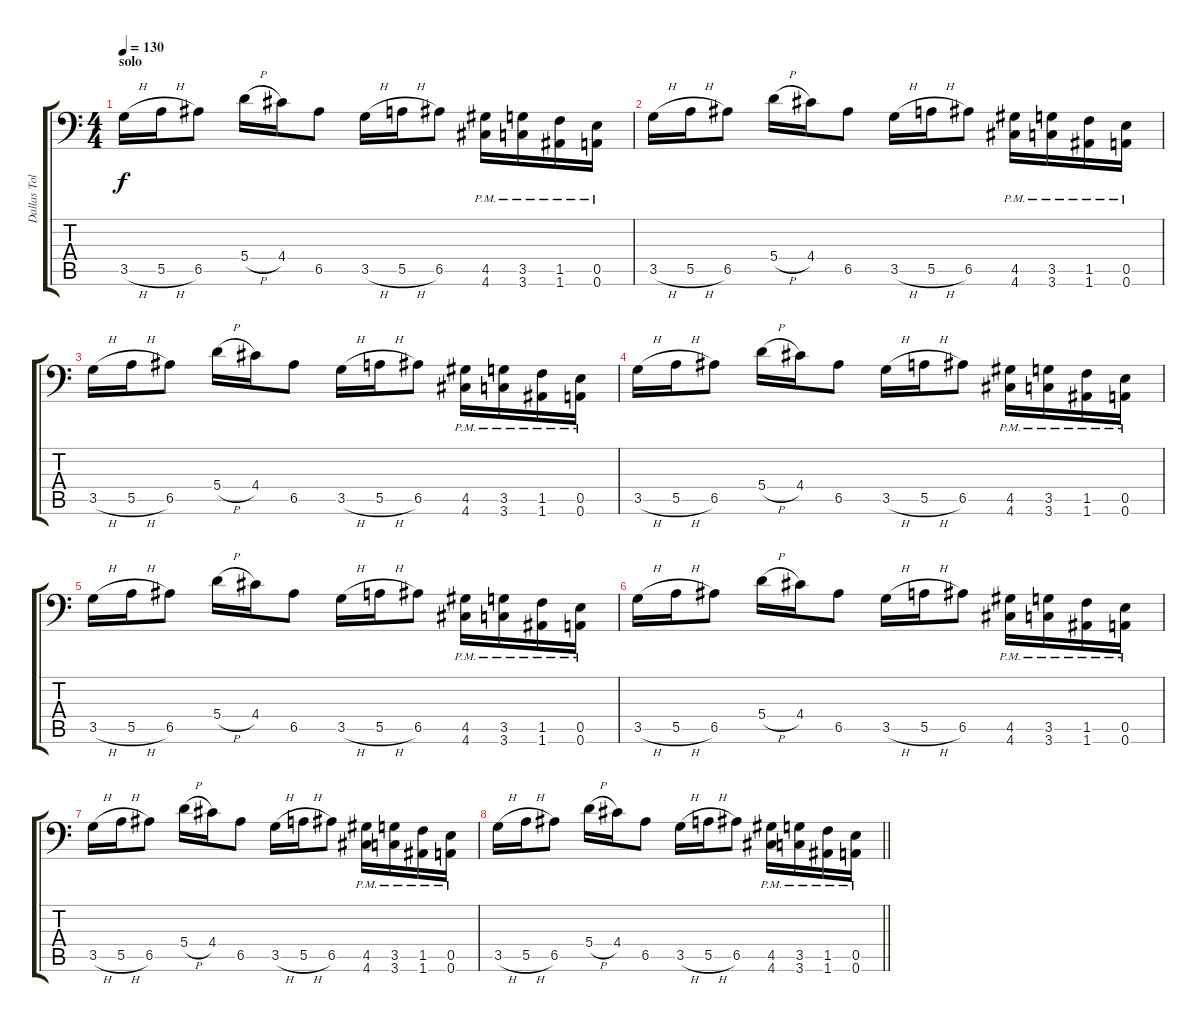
\track ("Dallas Toler Wade" "Dallas Tol") {instrument distortionguitar}
\staff {score tabs}
\tuning (B3 Gb3 D3 A2 E2 A1) {hide}
\ts (4 4)
\section ("" "solo")
\tempo 130
\clef f4
\ks c
3.5{h}.16{dy f} 5.5{h}.16 6.5.8 5.4{h}.16 4.4.16 6.5.8 3.5{h}.16 5.5{h}.16 6.5.8 (4.5{pm} 4.6{pm}).16 (3.5{pm} 3.6{pm}).16 (1.5{pm} 1.6{pm}).16 (0.5{pm} 0.6{pm}).16 |
3.5{h}.16 5.5{h}.16 6.5.8 5.4{h}.16 4.4.16 6.5.8 3.5{h}.16 5.5{h}.16 6.5.8 (4.5{pm} 4.6{pm}).16 (3.5{pm} 3.6{pm}).16 (1.5{pm} 1.6{pm}).16 (0.5{pm} 0.6{pm}).16 |
3.5{h}.16 5.5{h}.16 6.5.8 5.4{h}.16 4.4.16 6.5.8 3.5{h}.16 5.5{h}.16 6.5.8 (4.5{pm} 4.6{pm}).16 (3.5{pm} 3.6{pm}).16 (1.5{pm} 1.6{pm}).16 (0.5{pm} 0.6{pm}).16 |
3.5{h}.16 5.5{h}.16 6.5.8 5.4{h}.16 4.4.16 6.5.8 3.5{h}.16 5.5{h}.16 6.5.8 (4.5{pm} 4.6{pm}).16 (3.5{pm} 3.6{pm}).16 (1.5{pm} 1.6{pm}).16 (0.5{pm} 0.6{pm}).16 |
3.5{h}.16 5.5{h}.16 6.5.8 5.4{h}.16 4.4.16 6.5.8 3.5{h}.16 5.5{h}.16 6.5.8 (4.5{pm} 4.6{pm}).16 (3.5{pm} 3.6{pm}).16 (1.5{pm} 1.6{pm}).16 (0.5{pm} 0.6{pm}).16 |
3.5{h}.16 5.5{h}.16 6.5.8 5.4{h}.16 4.4.16 6.5.8 3.5{h}.16 5.5{h}.16 6.5.8 (4.5{pm} 4.6{pm}).16 (3.5{pm} 3.6{pm}).16 (1.5{pm} 1.6{pm}).16 (0.5{pm} 0.6{pm}).16 |
3.5{h}.16 5.5{h}.16 6.5.8 5.4{h}.16 4.4.16 6.5.8 3.5{h}.16 5.5{h}.16 6.5.8 (4.5{pm} 4.6{pm}).16 (3.5{pm} 3.6{pm}).16 (1.5{pm} 1.6{pm}).16 (0.5{pm} 0.6{pm}).16 |
\barLineRight lightlight
3.5{h}.16 5.5{h}.16 6.5.8 5.4{h}.16 4.4.16 6.5.8 3.5{h}.16 5.5{h}.16 6.5.8 (4.5{pm} 4.6{pm}).16 (3.5{pm} 3.6{pm}).16 (1.5{pm} 1.6{pm}).16 (0.5{pm} 0.6{pm}).16
